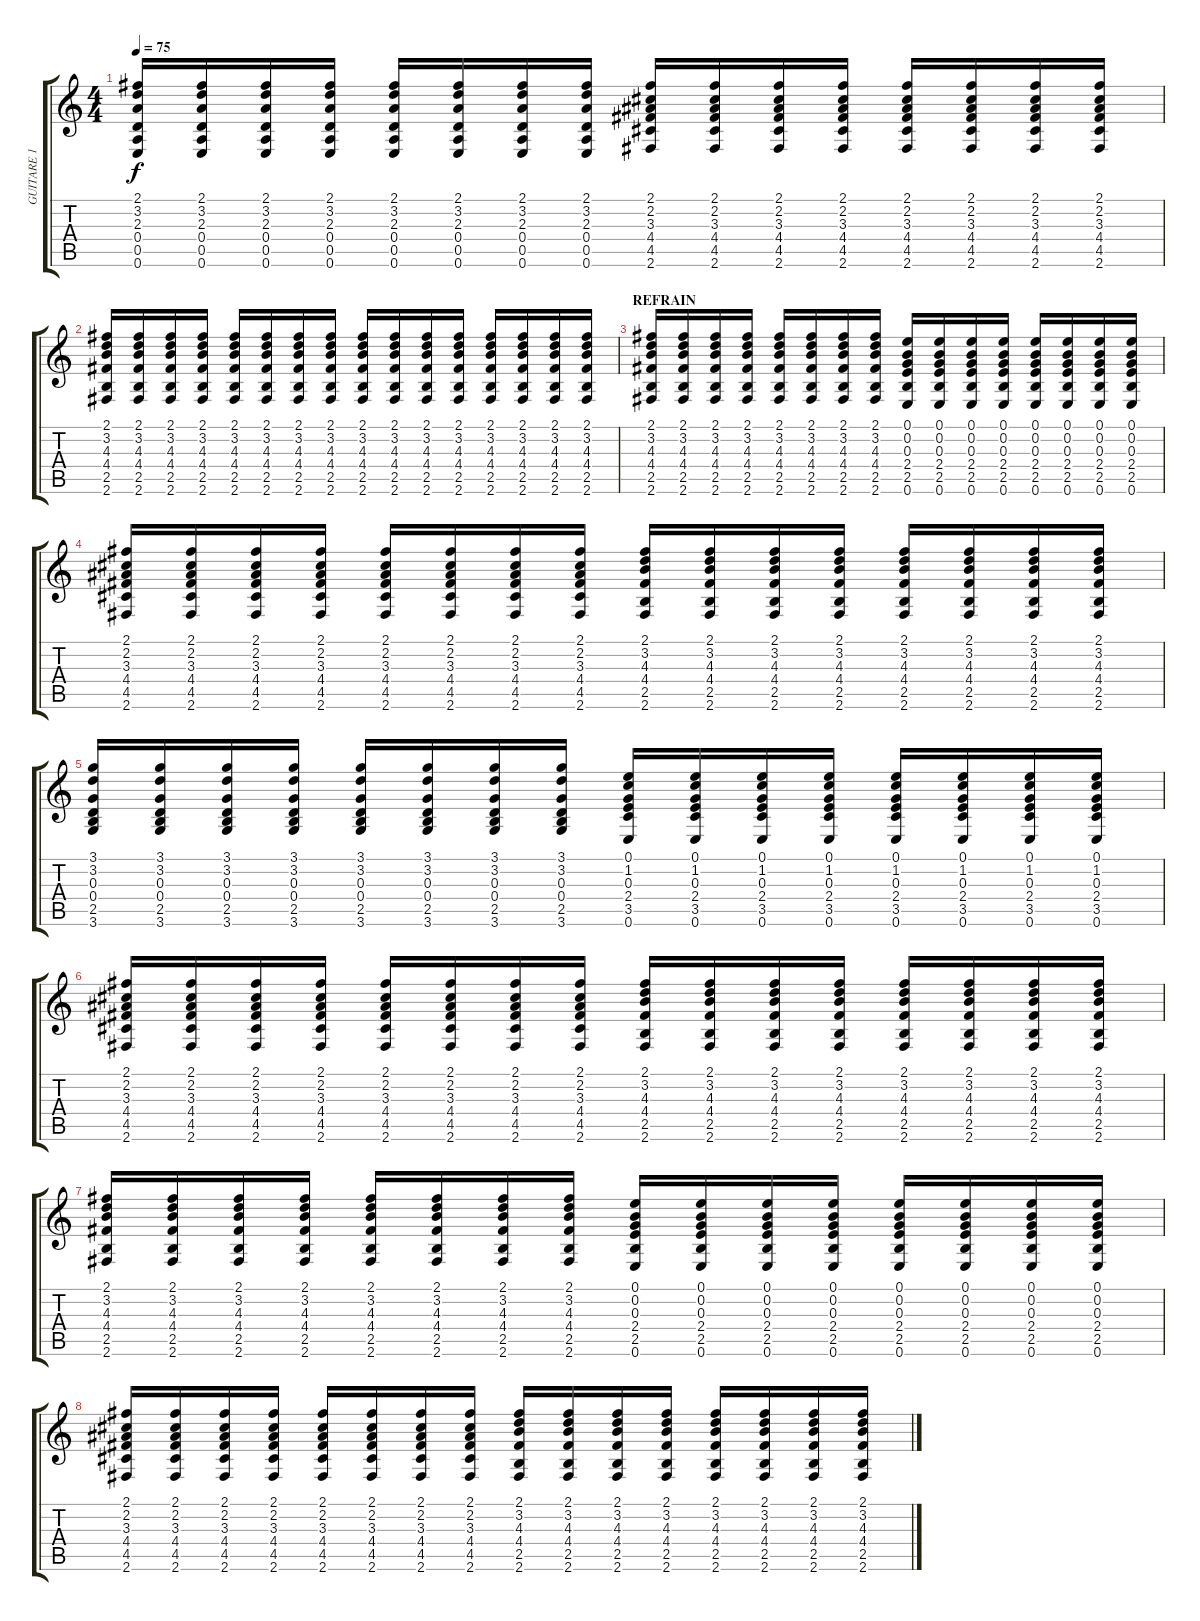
\track ("GUITARE 1" "GUITARE 1") {instrument acousticguitarsteel}
\staff {score tabs}
\tuning (E4 B3 G3 D3 A2 E2) {hide}
\ts (4 4)
\tempo 75
\clef g2
\ks c
(2.1 3.2 2.3 0.4 0.5 0.6).16{dy f} (2.1 3.2 2.3 0.4 0.5 0.6).16 (2.1 3.2 2.3 0.4 0.5 0.6).16 (2.1 3.2 2.3 0.4 0.5 0.6).16 (2.1 3.2 2.3 0.4 0.5 0.6).16 (2.1 3.2 2.3 0.4 0.5 0.6).16 (2.1 3.2 2.3 0.4 0.5 0.6).16 (2.1 3.2 2.3 0.4 0.5 0.6).16 (2.1 2.2 3.3 4.4 4.5 2.6).16 (2.1 2.2 3.3 4.4 4.5 2.6).16 (2.1 2.2 3.3 4.4 4.5 2.6).16 (2.1 2.2 3.3 4.4 4.5 2.6).16 (2.1 2.2 3.3 4.4 4.5 2.6).16 (2.1 2.2 3.3 4.4 4.5 2.6).16 (2.1 2.2 3.3 4.4 4.5 2.6).16 (2.1 2.2 3.3 4.4 4.5 2.6).16 |
(2.1 3.2 4.3 4.4 2.5 2.6).16 (2.1 3.2 4.3 4.4 2.5 2.6).16 (2.1 3.2 4.3 4.4 2.5 2.6).16 (2.1 3.2 4.3 4.4 2.5 2.6).16 (2.1 3.2 4.3 4.4 2.5 2.6).16 (2.1 3.2 4.3 4.4 2.5 2.6).16 (2.1 3.2 4.3 4.4 2.5 2.6).16 (2.1 3.2 4.3 4.4 2.5 2.6).16 (2.1 3.2 4.3 4.4 2.5 2.6).16 (2.1 3.2 4.3 4.4 2.5 2.6).16 (2.1 3.2 4.3 4.4 2.5 2.6).16 (2.1 3.2 4.3 4.4 2.5 2.6).16 (2.1 3.2 4.3 4.4 2.5 2.6).16 (2.1 3.2 4.3 4.4 2.5 2.6).16 (2.1 3.2 4.3 4.4 2.5 2.6).16 (2.1 3.2 4.3 4.4 2.5 2.6).16 |
\section ("" "REFRAIN")
(2.1 3.2 4.3 4.4 2.5 2.6).16 (2.1 3.2 4.3 4.4 2.5 2.6).16 (2.1 3.2 4.3 4.4 2.5 2.6).16 (2.1 3.2 4.3 4.4 2.5 2.6).16 (2.1 3.2 4.3 4.4 2.5 2.6).16 (2.1 3.2 4.3 4.4 2.5 2.6).16 (2.1 3.2 4.3 4.4 2.5 2.6).16 (2.1 3.2 4.3 4.4 2.5 2.6).16 (0.1 0.2 0.3 2.4 2.5 0.6).16 (0.1 0.2 0.3 2.4 2.5 0.6).16 (0.1 0.2 0.3 2.4 2.5 0.6).16 (0.1 0.2 0.3 2.4 2.5 0.6).16 (0.1 0.2 0.3 2.4 2.5 0.6).16 (0.1 0.2 0.3 2.4 2.5 0.6).16 (0.1 0.2 0.3 2.4 2.5 0.6).16 (0.1 0.2 0.3 2.4 2.5 0.6).16 |
(2.1 2.2 3.3 4.4 4.5 2.6).16 (2.1 2.2 3.3 4.4 4.5 2.6).16 (2.1 2.2 3.3 4.4 4.5 2.6).16 (2.1 2.2 3.3 4.4 4.5 2.6).16 (2.1 2.2 3.3 4.4 4.5 2.6).16 (2.1 2.2 3.3 4.4 4.5 2.6).16 (2.1 2.2 3.3 4.4 4.5 2.6).16 (2.1 2.2 3.3 4.4 4.5 2.6).16 (2.1 3.2 4.3 4.4 2.5 2.6).16 (2.1 3.2 4.3 4.4 2.5 2.6).16 (2.1 3.2 4.3 4.4 2.5 2.6).16 (2.1 3.2 4.3 4.4 2.5 2.6).16 (2.1 3.2 4.3 4.4 2.5 2.6).16 (2.1 3.2 4.3 4.4 2.5 2.6).16 (2.1 3.2 4.3 4.4 2.5 2.6).16 (2.1 3.2 4.3 4.4 2.5 2.6).16 |
(3.1 3.2 0.3 0.4 2.5 3.6).16 (3.1 3.2 0.3 0.4 2.5 3.6).16 (3.1 3.2 0.3 0.4 2.5 3.6).16 (3.1 3.2 0.3 0.4 2.5 3.6).16 (3.1 3.2 0.3 0.4 2.5 3.6).16 (3.1 3.2 0.3 0.4 2.5 3.6).16 (3.1 3.2 0.3 0.4 2.5 3.6).16 (3.1 3.2 0.3 0.4 2.5 3.6).16 (0.1 1.2 0.3 2.4 3.5 0.6).16 (0.1 1.2 0.3 2.4 3.5 0.6).16 (0.1 1.2 0.3 2.4 3.5 0.6).16 (0.1 1.2 0.3 2.4 3.5 0.6).16 (0.1 1.2 0.3 2.4 3.5 0.6).16 (0.1 1.2 0.3 2.4 3.5 0.6).16 (0.1 1.2 0.3 2.4 3.5 0.6).16 (0.1 1.2 0.3 2.4 3.5 0.6).16 |
(2.1 2.2 3.3 4.4 4.5 2.6).16 (2.1 2.2 3.3 4.4 4.5 2.6).16 (2.1 2.2 3.3 4.4 4.5 2.6).16 (2.1 2.2 3.3 4.4 4.5 2.6).16 (2.1 2.2 3.3 4.4 4.5 2.6).16 (2.1 2.2 3.3 4.4 4.5 2.6).16 (2.1 2.2 3.3 4.4 4.5 2.6).16 (2.1 2.2 3.3 4.4 4.5 2.6).16 (2.1 3.2 4.3 4.4 2.5 2.6).16 (2.1 3.2 4.3 4.4 2.5 2.6).16 (2.1 3.2 4.3 4.4 2.5 2.6).16 (2.1 3.2 4.3 4.4 2.5 2.6).16 (2.1 3.2 4.3 4.4 2.5 2.6).16 (2.1 3.2 4.3 4.4 2.5 2.6).16 (2.1 3.2 4.3 4.4 2.5 2.6).16 (2.1 3.2 4.3 4.4 2.5 2.6).16 |
(2.1 3.2 4.3 4.4 2.5 2.6).16 (2.1 3.2 4.3 4.4 2.5 2.6).16 (2.1 3.2 4.3 4.4 2.5 2.6).16 (2.1 3.2 4.3 4.4 2.5 2.6).16 (2.1 3.2 4.3 4.4 2.5 2.6).16 (2.1 3.2 4.3 4.4 2.5 2.6).16 (2.1 3.2 4.3 4.4 2.5 2.6).16 (2.1 3.2 4.3 4.4 2.5 2.6).16 (0.1 0.2 0.3 2.4 2.5 0.6).16 (0.1 0.2 0.3 2.4 2.5 0.6).16 (0.1 0.2 0.3 2.4 2.5 0.6).16 (0.1 0.2 0.3 2.4 2.5 0.6).16 (0.1 0.2 0.3 2.4 2.5 0.6).16 (0.1 0.2 0.3 2.4 2.5 0.6).16 (0.1 0.2 0.3 2.4 2.5 0.6).16 (0.1 0.2 0.3 2.4 2.5 0.6).16 |
(2.1 2.2 3.3 4.4 4.5 2.6).16 (2.1 2.2 3.3 4.4 4.5 2.6).16 (2.1 2.2 3.3 4.4 4.5 2.6).16 (2.1 2.2 3.3 4.4 4.5 2.6).16 (2.1 2.2 3.3 4.4 4.5 2.6).16 (2.1 2.2 3.3 4.4 4.5 2.6).16 (2.1 2.2 3.3 4.4 4.5 2.6).16 (2.1 2.2 3.3 4.4 4.5 2.6).16 (2.1 3.2 4.3 4.4 2.5 2.6).16 (2.1 3.2 4.3 4.4 2.5 2.6).16 (2.1 3.2 4.3 4.4 2.5 2.6).16 (2.1 3.2 4.3 4.4 2.5 2.6).16 (2.1 3.2 4.3 4.4 2.5 2.6).16 (2.1 3.2 4.3 4.4 2.5 2.6).16 (2.1 3.2 4.3 4.4 2.5 2.6).16 (2.1 3.2 4.3 4.4 2.5 2.6).16
